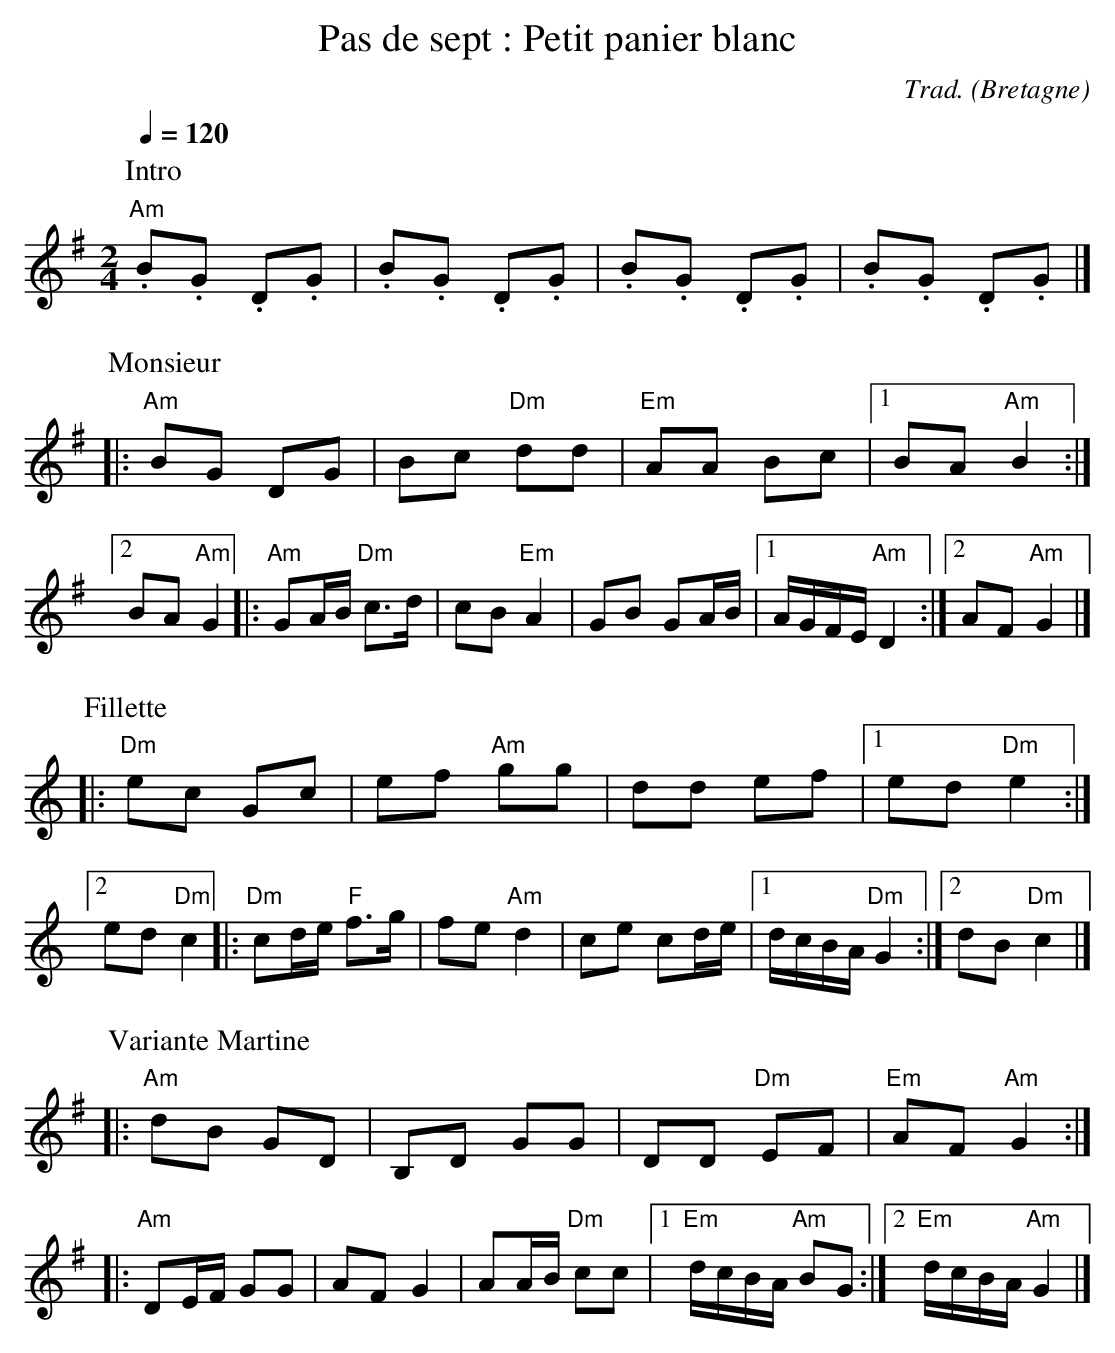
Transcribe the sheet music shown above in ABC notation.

X:1
T:Pas de sept : Petit panier blanc
C:Trad.
O:Bretagne
M:2/4
L:1/8
Q:1/4=120
K:Gmaj
P:Intro
"Am".B.G .D.G | .B.G .D.G | .B.G .D.G | .B.G .D.G |]
%%vskip 1
P:Monsieur
K:Gmaj
|: "Am"BG DG | Bc "Dm"dd | "Em"AA Bc |1 BA "Am"B2 :|2 BA "Am"G2 |:\
"Am"GA/2B/2 "Dm"c>d | cB "Em"A2 | GB GA/2B/2 |1\
A/2G/2F/2E/2 "Am"D2 :|2 AF "Am"G2 |]
%%vskip 1
P:Fillette
K:Cmaj
|: "Dm"ec Gc | ef "Am"gg | dd ef |1 ed "Dm"e2 :|2 ed "Dm"c2 |:\
"Dm"cd/2e/2 "F"f>g | fe "Am"d2 | ce cd/2e/2 |1\
d/2c/2B/2A/2 "Dm"G2 :|2 dB "Dm"c2 |]
%%vskip 1
K:Gmaj
P:Variante Martine
|: "Am"dB GD | B,D GG | DD "Dm"EF | "Em"AF "Am"G2 ::\
"Am"DE/2F/2 GG | AF G2 | AA/2B/2 "Dm"cc |1\
"Em"d/2c/2B/2A/2 "Am"BG :|2 "Em"d/2c/2B/2A/2 "Am"G2 |]
